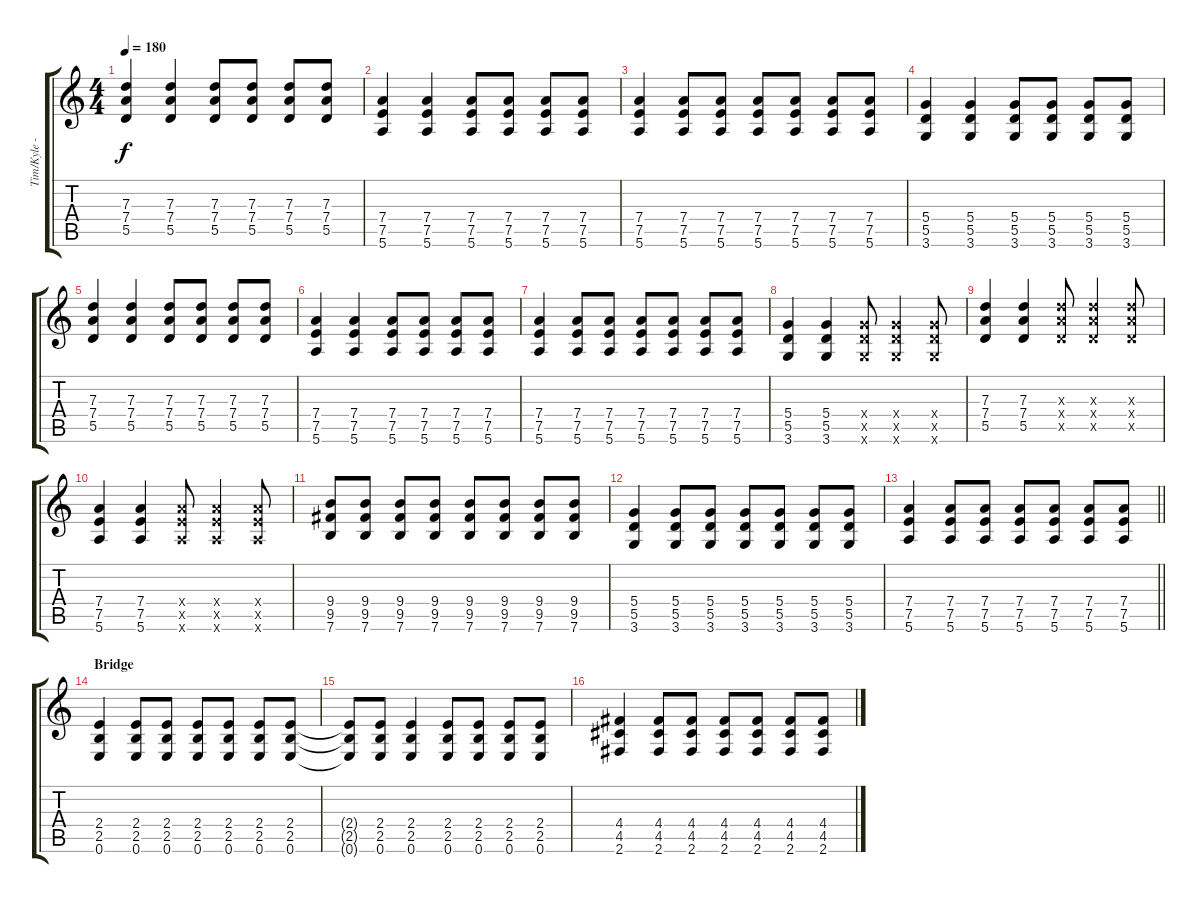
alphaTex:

\track ("Tim/Kyle - Guitar" "Tim/Kyle -") {instrument distortionguitar}
\staff {score tabs}
\tuning (E4 B3 G3 D3 A2 E2) {hide}
\ts (4 4)
\tempo 180
\clef g2
\ks c
(7.3 7.4 5.5).4{dy f} (7.3 7.4 5.5).4 (7.3 7.4 5.5).8 (7.3 7.4 5.5).8 (7.3 7.4 5.5).8 (7.3 7.4 5.5).8 |
(7.4 7.5 5.6).4 (7.4 7.5 5.6).4 (7.4 7.5 5.6).8 (7.4 7.5 5.6).8 (7.4 7.5 5.6).8 (7.4 7.5 5.6).8 |
(7.4 7.5 5.6).4 (7.4 7.5 5.6).8 (7.4 7.5 5.6).8 (7.4 7.5 5.6).8 (7.4 7.5 5.6).8 (7.4 7.5 5.6).8 (7.4 7.5 5.6).8 |
(5.4 5.5 3.6).4 (5.4 5.5 3.6).4 (5.4 5.5 3.6).8 (5.4 5.5 3.6).8 (5.4 5.5 3.6).8 (5.4 5.5 3.6).8 |
(7.3 7.4 5.5).4 (7.3 7.4 5.5).4 (7.3 7.4 5.5).8 (7.3 7.4 5.5).8 (7.3 7.4 5.5).8 (7.3 7.4 5.5).8 |
(7.4 7.5 5.6).4 (7.4 7.5 5.6).4 (7.4 7.5 5.6).8 (7.4 7.5 5.6).8 (7.4 7.5 5.6).8 (7.4 7.5 5.6).8 |
(7.4 7.5 5.6).4 (7.4 7.5 5.6).8 (7.4 7.5 5.6).8 (7.4 7.5 5.6).8 (7.4 7.5 5.6).8 (7.4 7.5 5.6).8 (7.4 7.5 5.6).8 |
(5.4 5.5 3.6).4 (5.4 5.5 3.6).4 (5.4{x} 5.5{x} 3.6{x}).8 (5.4{x} 5.5{x} 3.6{x}).4 (5.4{x} 5.5{x} 3.6{x}).8 |
(7.3 7.4 5.5).4 (7.3 7.4 5.5).4 (7.3{x} 7.4{x} 5.5{x}).8 (7.3{x} 7.4{x} 5.5{x}).4 (7.3{x} 7.4{x} 5.5{x}).8 |
(7.4 7.5 5.6).4 (7.4 7.5 5.6).4 (7.4{x} 7.5{x} 5.6{x}).8 (7.4{x} 7.5{x} 5.6{x}).4 (7.4{x} 7.5{x} 5.6{x}).8 |
(9.4 9.5 7.6).8 (9.4 9.5 7.6).8 (9.4 9.5 7.6).8 (9.4 9.5 7.6).8 (9.4 9.5 7.6).8 (9.4 9.5 7.6).8 (9.4 9.5 7.6).8 (9.4 9.5 7.6).8 |
(5.4 5.5 3.6).4 (5.4 5.5 3.6).8 (5.4 5.5 3.6).8 (5.4 5.5 3.6).8 (5.4 5.5 3.6).8 (5.4 5.5 3.6).8 (5.4 5.5 3.6).8 |
\barLineRight lightlight
(7.4 7.5 5.6).4 (7.4 7.5 5.6).8 (7.4 7.5 5.6).8 (7.4 7.5 5.6).8 (7.4 7.5 5.6).8 (7.4 7.5 5.6).8 (7.4 7.5 5.6).8 |
\section ("" "Bridge")
(2.4 2.5 0.6).4 (2.4 2.5 0.6).8 (2.4 2.5 0.6).8 (2.4 2.5 0.6).8 (2.4 2.5 0.6).8 (2.4 2.5 0.6).8 (2.4 2.5 0.6).8 |
(2.4{t} 2.5{t} 0.6{t}).8 (2.4 2.5 0.6).8 (2.4 2.5 0.6).4 (2.4 2.5 0.6).8 (2.4 2.5 0.6).8 (2.4 2.5 0.6).8 (2.4 2.5 0.6).8 |
(4.4 4.5 2.6).4 (4.4 4.5 2.6).8 (4.4 4.5 2.6).8 (4.4 4.5 2.6).8 (4.4 4.5 2.6).8 (4.4 4.5 2.6).8 (4.4 4.5 2.6).8
